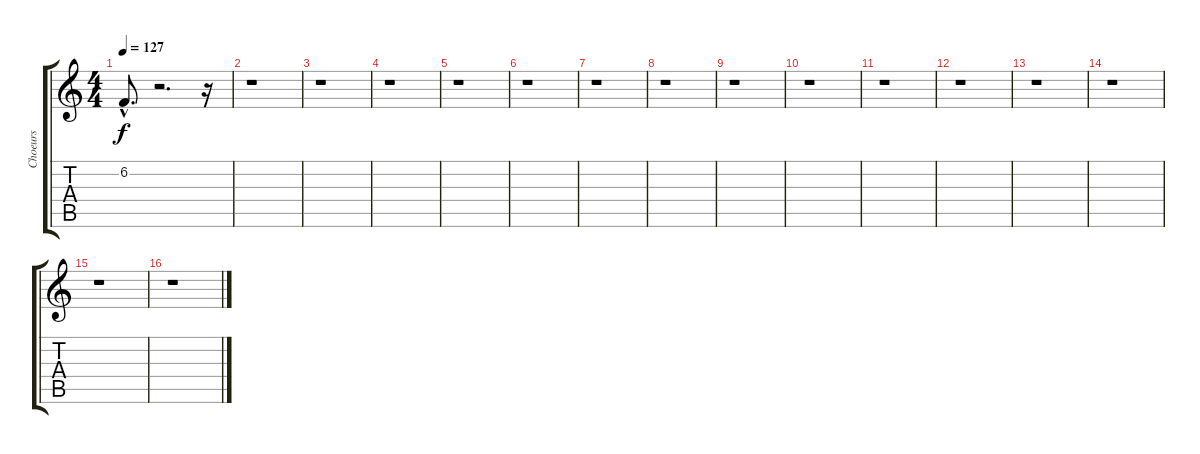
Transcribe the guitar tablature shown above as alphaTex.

\track ("Choeurs" "Choeurs") {instrument choiraahs}
\staff {score tabs}
\tuning (E4 B3 G3 D3 A2 E2) {hide}
\ts (4 4)
\tempo 127
\clef g2
\ks c
6.2{hac t}.8{d dy f} r.2{d} r.16 |
r.1 |
r.1 |
r.1 |
r.1 |
r.1 |
r.1 |
r.1 |
r.1 |
r.1 |
r.1 |
r.1 |
r.1 |
r.1 |
r.1 |
r.1
